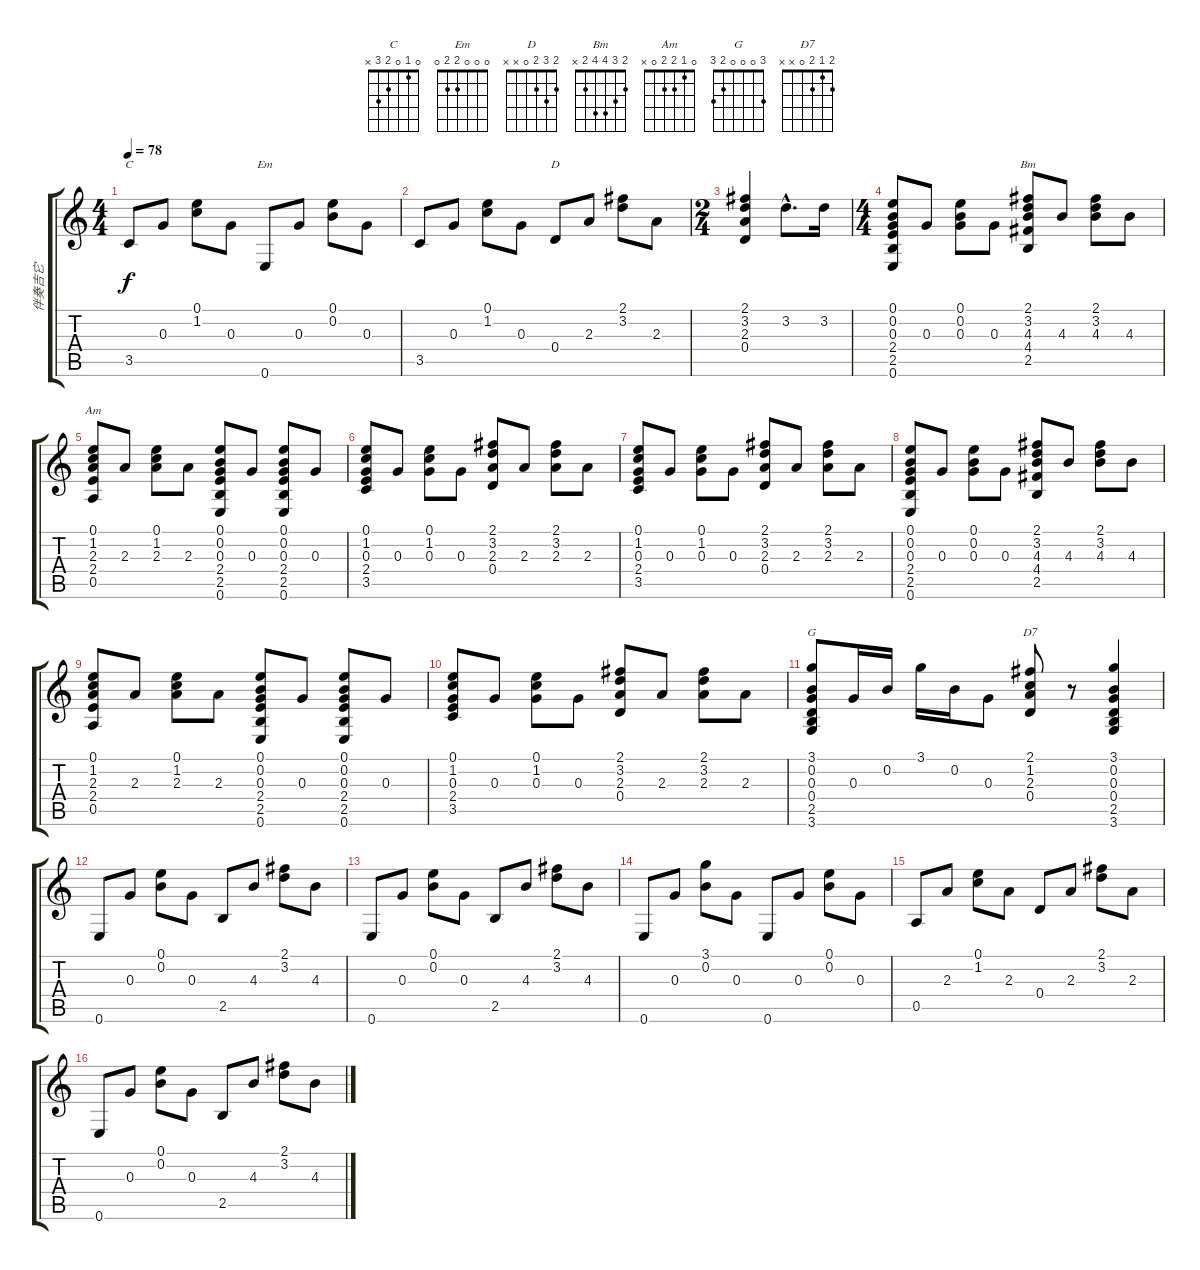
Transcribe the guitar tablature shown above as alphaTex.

\track ("伴奏吉它" "伴奏吉它") {instrument acousticguitarnylon}
\staff {score tabs}
\tuning (E4 B3 G3 D3 A2 E2) {hide}
\chord ("C" 0 1 0 2 3 x)
\chord ("Em" 0 0 0 2 2 0)
\chord ("D" 2 3 2 0 x x)
\chord ("Bm" 2 3 4 4 2 x)
\chord ("Am" 0 1 2 2 0 x)
\chord ("G" 3 0 0 0 2 3)
\chord ("D7" 2 1 2 0 x x)
\ts (4 4)
\tempo 78
\clef g2
\ks c
3.5.8{ch "C" dy f} 0.3.8 (0.1 1.2).8 0.3.8 0.6.8{ch "Em"} 0.3.8 (0.1 0.2).8 0.3.8 |
3.5.8 0.3.8 (0.1 1.2).8 0.3.8 0.4.8{ch "D"} 2.3.8 (2.1 3.2).8 2.3.8 |
\ts (2 4)
(2.1 3.2 2.3 0.4).4 3.2{hac}.8{d} 3.2.16 |
\ts (4 4)
(0.1 0.2 0.3 2.4 2.5 0.6).8 0.3.8 (0.1 0.2 0.3).8 0.3.8 (2.1 3.2 4.3 4.4 2.5).8{ch "Bm"} 4.3.8 (2.1 3.2 4.3).8 4.3.8 |
(0.1 1.2 2.3 2.4 0.5).8{ch "Am"} 2.3.8 (0.1 1.2 2.3).8 2.3.8 (0.1 0.2 0.3 2.4 2.5 0.6).8 0.3.8 (0.1 0.2 0.3 2.4 2.5 0.6).8 0.3.8 |
(0.1 1.2 0.3 2.4 3.5).8 0.3.8 (0.1 1.2 0.3).8 0.3.8 (2.1 3.2 2.3 0.4).8 2.3.8 (2.1 3.2 2.3).8 2.3.8 |
(0.1 1.2 0.3 2.4 3.5).8 0.3.8 (0.1 1.2 0.3).8 0.3.8 (2.1 3.2 2.3 0.4).8 2.3.8 (2.1 3.2 2.3).8 2.3.8 |
(0.1 0.2 0.3 2.4 2.5 0.6).8 0.3.8 (0.1 0.2 0.3).8 0.3.8 (2.1 3.2 4.3 4.4 2.5).8 4.3.8 (2.1 3.2 4.3).8 4.3.8 |
(0.1 1.2 2.3 2.4 0.5).8 2.3.8 (0.1 1.2 2.3).8 2.3.8 (0.1 0.2 0.3 2.4 2.5 0.6).8 0.3.8 (0.1 0.2 0.3 2.4 2.5 0.6).8 0.3.8 |
(0.1 1.2 0.3 2.4 3.5).8 0.3.8 (0.1 1.2 0.3).8 0.3.8 (2.1 3.2 2.3 0.4).8 2.3.8 (2.1 3.2 2.3).8 2.3.8 |
(3.1 0.2 0.3 0.4 2.5 3.6).8{ch "G"} 0.3.16 0.2.16 3.1.16 0.2.16 0.3.8 (2.1 1.2 2.3 0.4).8{ch "D7"} r.8 (3.1 0.2 0.3 0.4 2.5 3.6).4 |
0.6.8 0.3.8 (0.1 0.2).8 0.3.8 2.5.8 4.3.8 (2.1 3.2).8 4.3.8 |
0.6.8 0.3.8 (0.1 0.2).8 0.3.8 2.5.8 4.3.8 (2.1 3.2).8 4.3.8 |
0.6.8 0.3.8 (3.1 0.2).8 0.3.8 0.6.8 0.3.8 (0.1 0.2).8 0.3.8 |
0.5.8 2.3.8 (0.1 1.2).8 2.3.8 0.4.8 2.3.8 (2.1 3.2).8 2.3.8 |
0.6.8 0.3.8 (0.1 0.2).8 0.3.8 2.5.8 4.3.8 (2.1 3.2).8 4.3.8
